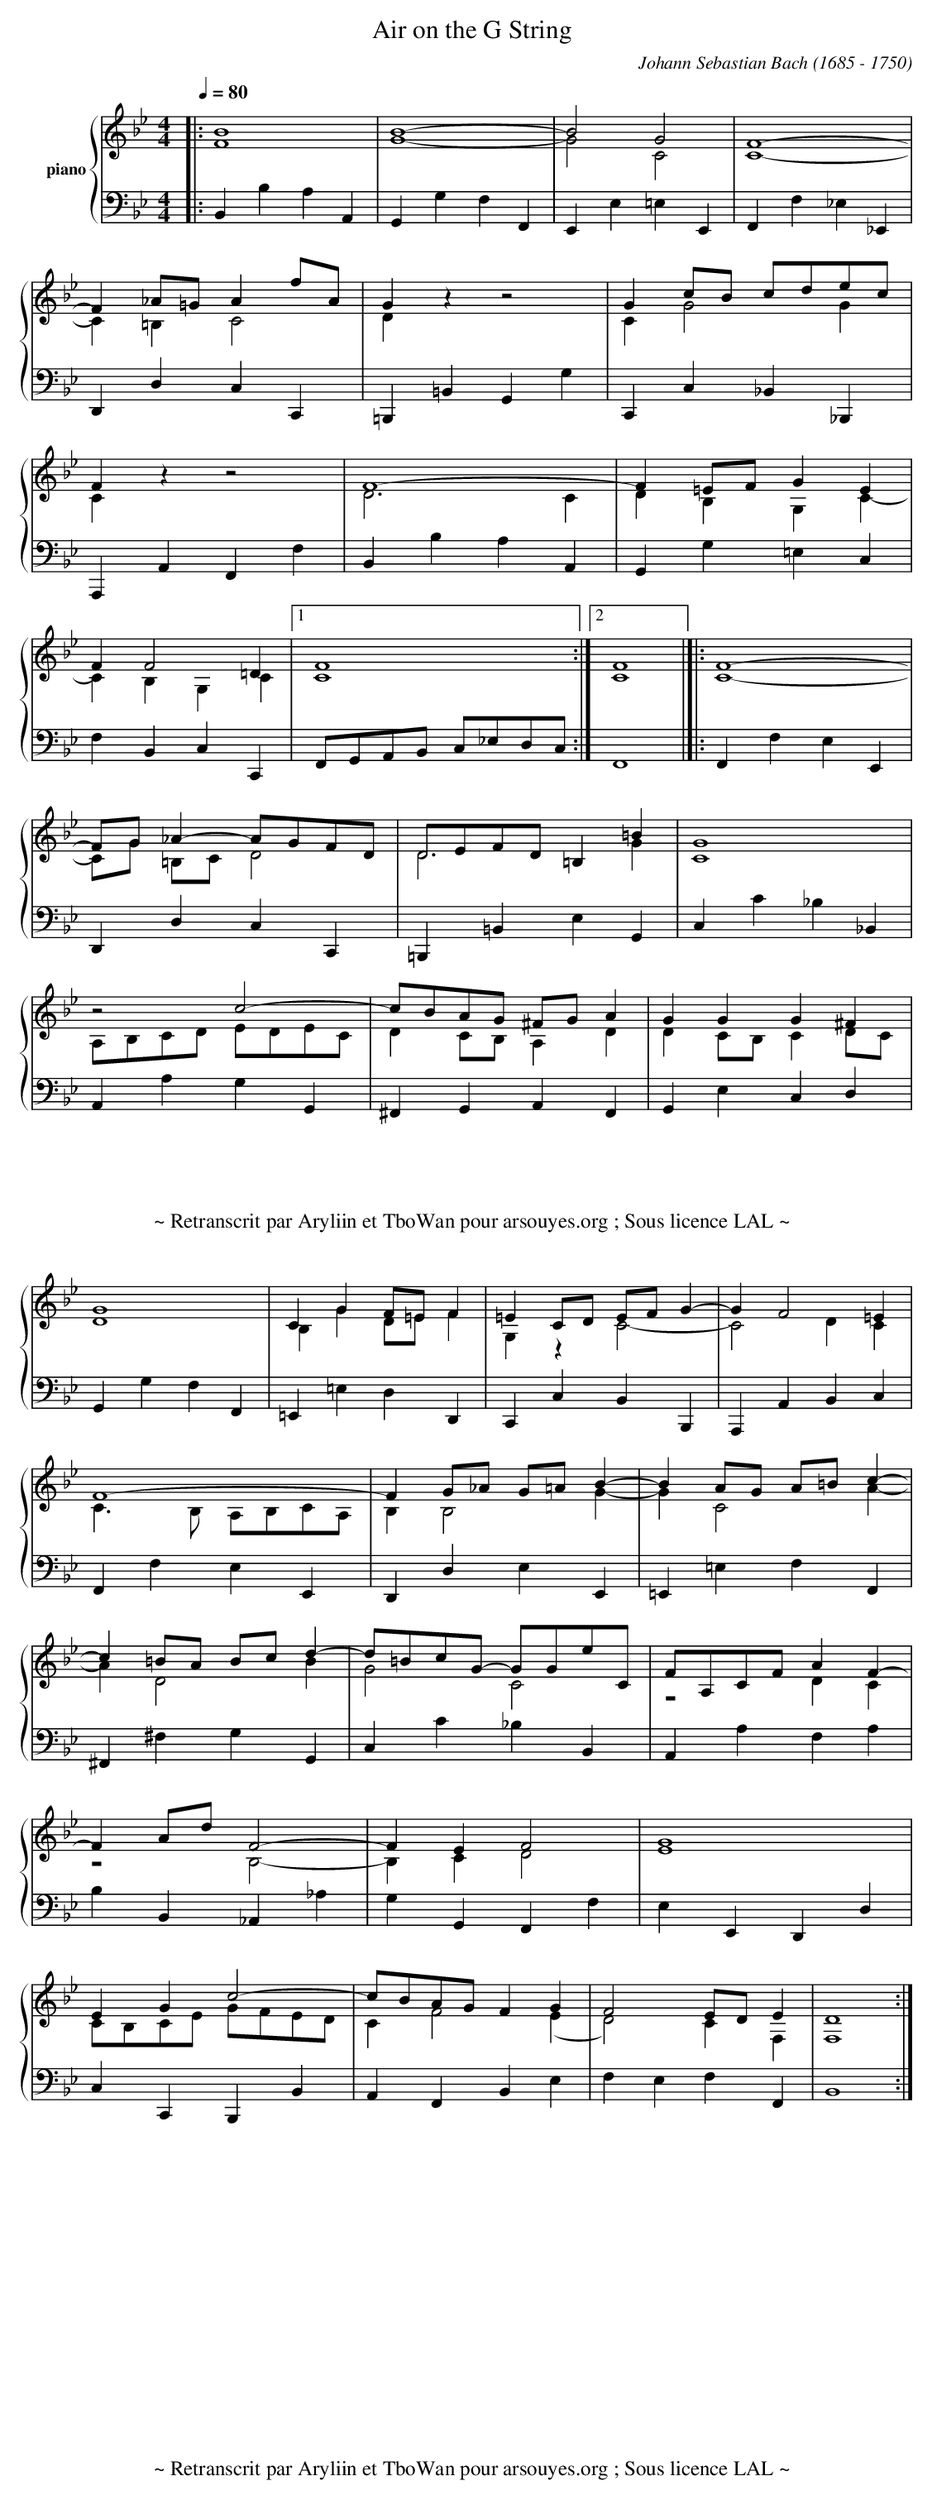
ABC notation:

X:1
T:Air on the G String
C:Johann Sebastian Bach (1685 - 1750)
L:1/4
M:4/4
Q:1/4=80
V:1 clef=treble name="clarinette C" program 01
V:2 clef=treble name="piano" program 02
V:3 clef=treble program 02
V:4 clef=bass program 02
K:Bbmaj
%%staves {(2 3) 4}
%%footer ~ Retranscrit par Aryliin et TboWan pour arsouyes.org ; Sous licence LAL ~
[V:2] |: B4 | B4- | B2 G2 | F4- |
[V:2] F _A/2=G/2 A f/2A/2 | G z z2 | G c/2B/2 c/2d/2e/2c/2 |
[V:2] F z z2 | F4- | F =E/2F/2 G E |
[V:2] F F2 =D |[1 F4 :|2 F4 |]|: F4- |
[V:2] F/2G/2 _A- A/2G/2F/2D/2 | D/2E/2F/2D/2 =B, =B | C4 |
[V:2] z2 c2- | c/2B/2A/2G/2 ^F/2G/2 A| G G G ^F |
[V:2] G4 | C G F/2=E/2 F | =E C/2D/2 E/2F/2 G- | G F2 =E |
[V:2] F4- | F G/2_A/2 G/2=A/2 B- | B A/2G/2 A/2=B/2 c- |
[V:2] c =B/2A/2 B/2c/2 d- | d/2=B/2c/2G/2- G/2G/2e/2C/2 | F/2A,/2C/2F/2 A F- |
[V:2] F A/2d/2 F2- |F E F2 | G4 |
[V:2] E G c2- | c/2B/2A/2G/2 F G | F2 E/2D/2 E | D4 :|
[V:3] |: F4 | G4- | G2 C2 | C4- |
[V:3] C =B, C2 | D z z2 | C G2 G |
[V:3] C z z2 | D3 C | D B, G, C- |
[V:3] C B, G, C |[1 C4 :|2 C4|]|: C4- |
[V:3] C/2G/2 =B,/2C/2 D2 | D3 G| G4 |
[V:3] A,/2B,/2C/2D/2 E/2D/2E/2C/2 | D C/2B,/2 A, D | D C/2B,/2 C D/2C/2 |
[V:3] D4 | B, G D/2=E/2 F | G, z C2- |C2 D C |
[V:3] C3/2 B,/2 A,/2B,/2C/2A,/2 | B, B,2 G- | G C2 A- |
[V:3] A D2 B | G2 C2 | z2 D C |
[V:3] z2 B,2- | B, C D2 | E4 |
[V:3] C/2B,/2C/2E/2 G/2F/2E/2D/2 | C F2 (E | D2) C F, | F,4 :|
[V:4 K: octave=-2] |: B b a A | G g f F | E e =e E | F f _e _E |
[V:4 K: octave=-2] D d c C | =B, =B G g | C c _B _B, |
[V:4 K: octave=-2] A, A F f | B b a A | G g =e c |
[V:4 K: octave=-2] f B c C |[1 F/2G/2A/2B/2 c/2_e/2d/2c/2 :|2 F4|]|: F f e E |
[V:4 K: octave=-2] D d c C | =B, =B e G | c c' _b _B |
[V:4 K: octave=-2] A a g G | ^F G A F | G e c d |
[V:4 K: octave=-2] G g f F | =E =e d D | C c B B, | A, A B c |
[V:4 K: octave=-2] F f e E | D d e E | =E =e f F |
[V:4 K: octave=-2] ^F ^f g G | c c' _b B | A a f a |
[V:4 K: octave=-2] b B _A _a | g G F f | e E D d |
[V:4 K: octave=-2] c C B, B | A F B e | f e f F | B4 :|
